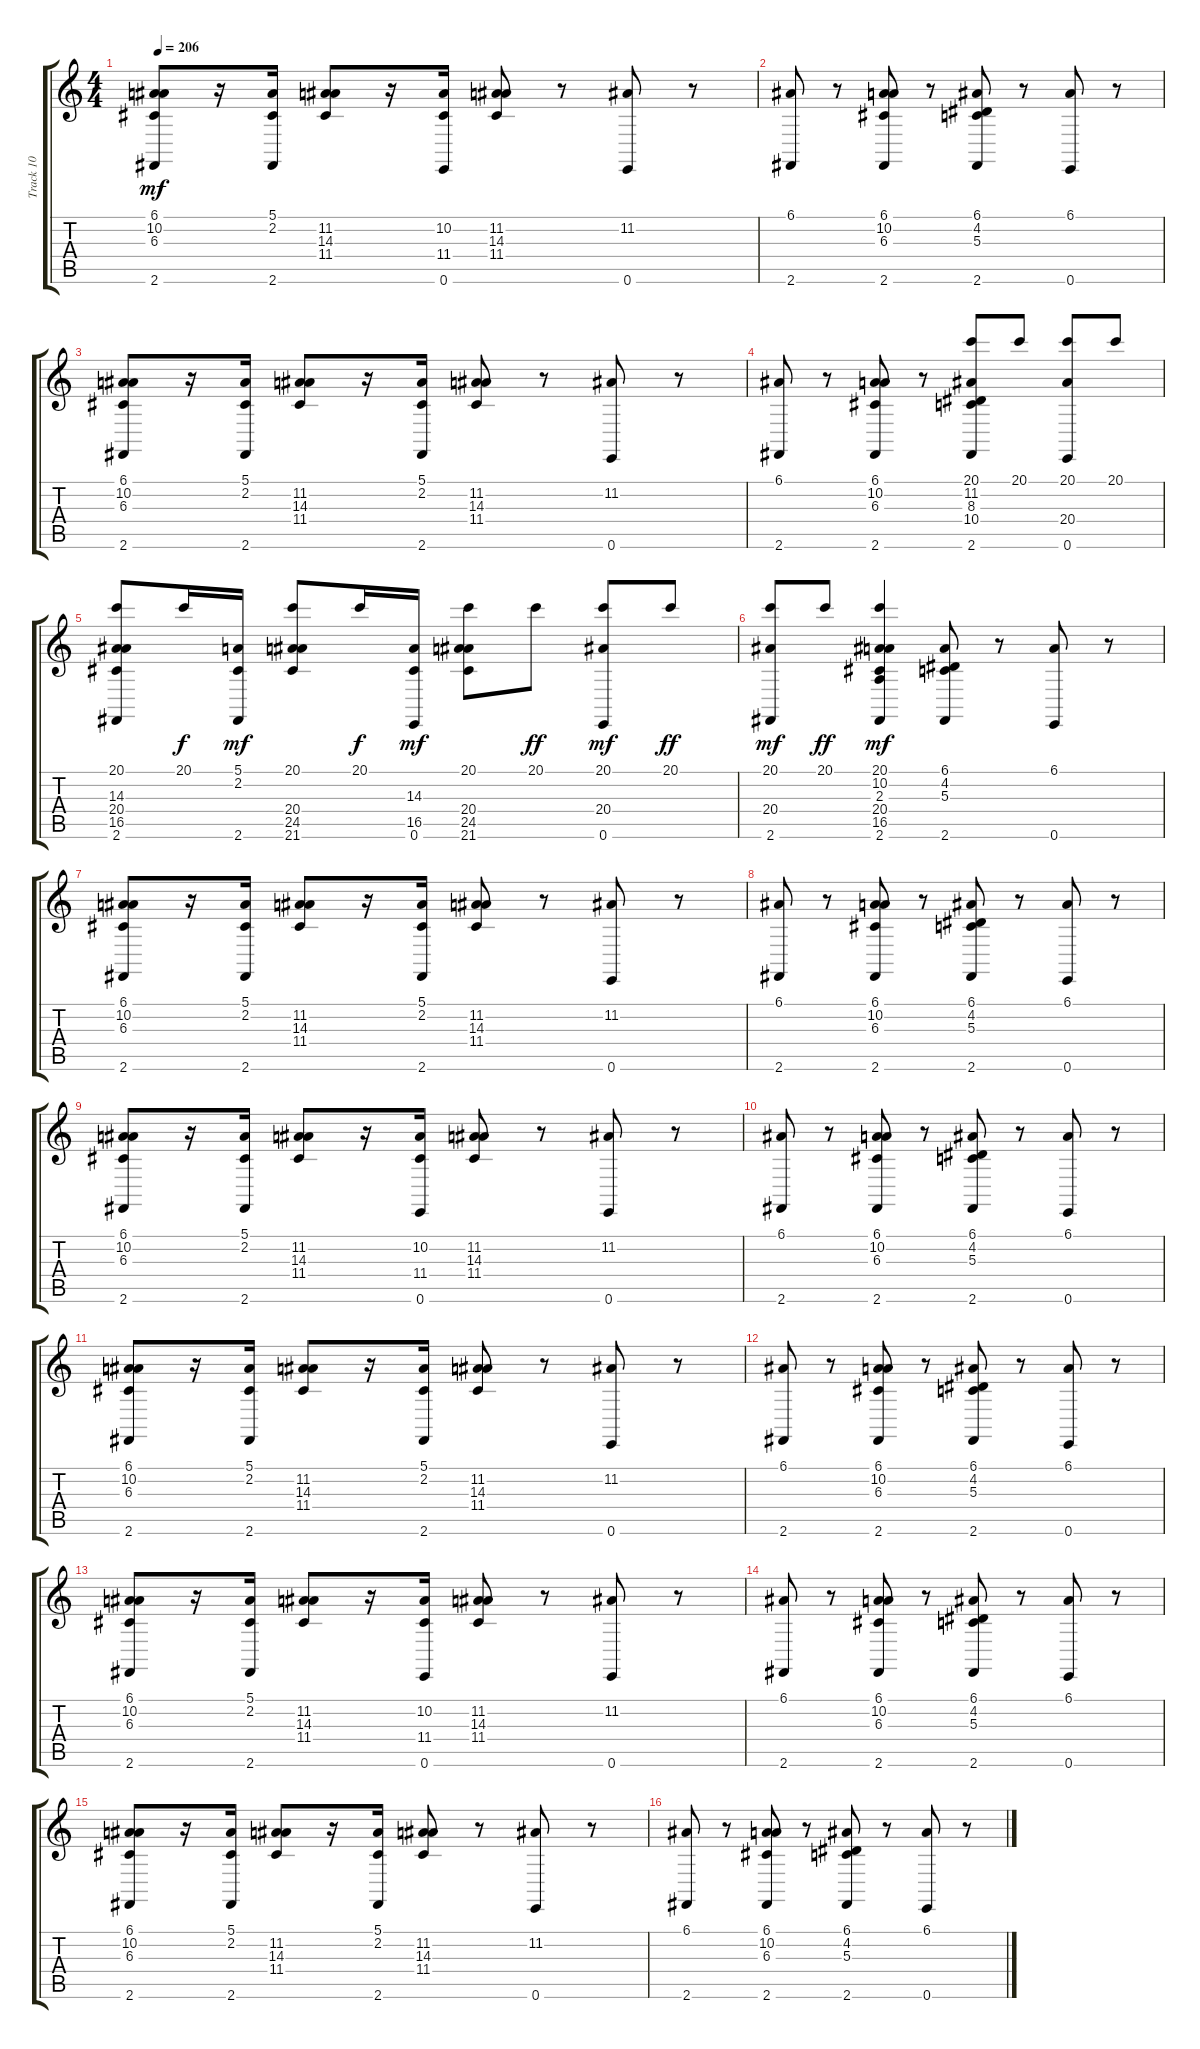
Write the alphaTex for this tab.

\track ("Track 10" "Track 10") {instrument celesta}
\staff {score tabs}
\tuning (E4 B3 G3 D3 A2 E2) {hide}
\ts (4 4)
\tempo 206
\clef g2
\ks c
(6.1 10.2 6.3 2.6).8{dy mf} r.16 (5.1 2.2 2.6).16 (11.2 14.3 11.4).8 r.16 (10.2 11.4 0.6).16 (11.2 14.3 11.4).8 r.8 (11.2 0.6).8 r.8 |
(6.1 2.6).8 r.8 (6.1 10.2 6.3 2.6).8 r.8 (6.1 4.2 5.3 2.6).8 r.8 (6.1 0.6).8 r.8 |
(6.1 10.2 6.3 2.6).8 r.16 (5.1 2.2 2.6).16 (11.2 14.3 11.4).8 r.16 (5.1 2.2 2.6).16 (11.2 14.3 11.4).8 r.8 (11.2 0.6).8 r.8 |
(6.1 2.6).8 r.8 (6.1 10.2 6.3 2.6).8 r.8 (20.1 11.2 8.3 10.4 2.6).8 20.1.8 (20.1 20.4 0.6).8 20.1.8 |
(20.1 14.3 20.4 16.5 2.6).8 20.1.16{dy f} (5.1 2.2 2.6).16{dy mf} (20.1 20.4 24.5 21.6).8 20.1.16{dy f} (14.3 16.5 0.6).16{dy mf} (20.1 20.4 24.5 21.6).8 20.1.8{dy ff} (20.1 20.4 0.6).8{dy mf} 20.1.8{dy ff} |
(20.1 20.4 2.6).8{dy mf} 20.1.8{dy ff} (20.1 10.2 2.3 20.4 16.5 2.6).4{dy mf} (6.1 4.2 5.3 2.6).8 r.8 (6.1 0.6).8 r.8 |
(6.1 10.2 6.3 2.6).8 r.16 (5.1 2.2 2.6).16 (11.2 14.3 11.4).8 r.16 (5.1 2.2 2.6).16 (11.2 14.3 11.4).8 r.8 (11.2 0.6).8 r.8 |
(6.1 2.6).8 r.8 (6.1 10.2 6.3 2.6).8 r.8 (6.1 4.2 5.3 2.6).8 r.8 (6.1 0.6).8 r.8 |
(6.1 10.2 6.3 2.6).8 r.16 (5.1 2.2 2.6).16 (11.2 14.3 11.4).8 r.16 (10.2 11.4 0.6).16 (11.2 14.3 11.4).8 r.8 (11.2 0.6).8 r.8 |
(6.1 2.6).8 r.8 (6.1 10.2 6.3 2.6).8 r.8 (6.1 4.2 5.3 2.6).8 r.8 (6.1 0.6).8 r.8 |
(6.1 10.2 6.3 2.6).8 r.16 (5.1 2.2 2.6).16 (11.2 14.3 11.4).8 r.16 (5.1 2.2 2.6).16 (11.2 14.3 11.4).8 r.8 (11.2 0.6).8 r.8 |
(6.1 2.6).8 r.8 (6.1 10.2 6.3 2.6).8 r.8 (6.1 4.2 5.3 2.6).8 r.8 (6.1 0.6).8 r.8 |
(6.1 10.2 6.3 2.6).8 r.16 (5.1 2.2 2.6).16 (11.2 14.3 11.4).8 r.16 (10.2 11.4 0.6).16 (11.2 14.3 11.4).8 r.8 (11.2 0.6).8 r.8 |
(6.1 2.6).8 r.8 (6.1 10.2 6.3 2.6).8 r.8 (6.1 4.2 5.3 2.6).8 r.8 (6.1 0.6).8 r.8 |
(6.1 10.2 6.3 2.6).8 r.16 (5.1 2.2 2.6).16 (11.2 14.3 11.4).8 r.16 (5.1 2.2 2.6).16 (11.2 14.3 11.4).8 r.8 (11.2 0.6).8 r.8 |
(6.1 2.6).8 r.8 (6.1 10.2 6.3 2.6).8 r.8 (6.1 4.2 5.3 2.6).8 r.8 (6.1 0.6).8 r.8
